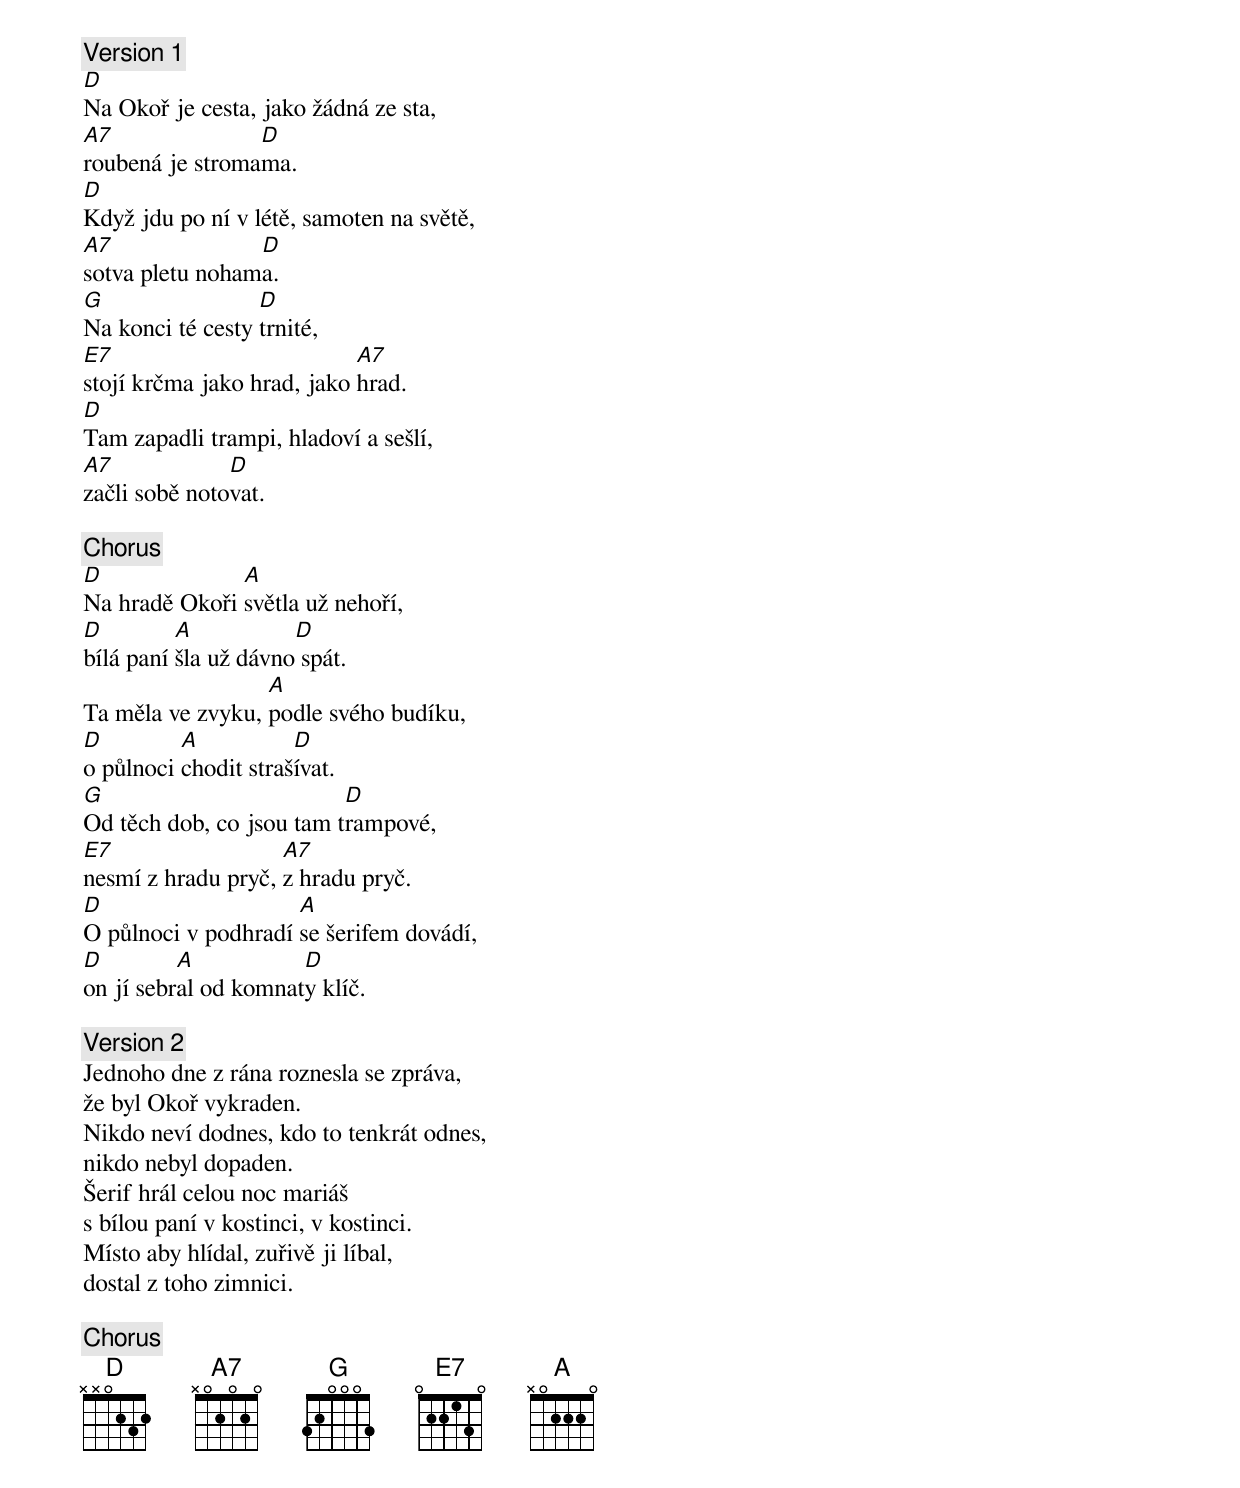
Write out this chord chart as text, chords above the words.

[Version 1]
D
Na Okoř je cesta, jako žádná ze sta,
A7               D
roubená je stromama.
D
Když jdu po ní v létě, samoten na světě,
A7               D
sotva pletu nohama.
G                 D
Na konci té cesty trnité,
E7                          A7
stojí krčma jako hrad, jako hrad.
D
Tam zapadli trampi, hladoví a sešlí,
A7             D
začli sobě notovat.

[Chorus]
D              A
Na hradě Okoři světla už nehoří,
D         A           D
bílá paní šla už dávno spát.
                  A
Ta měla ve zvyku, podle svého budíku,
D         A           D
o půlnoci chodit strašívat.
G                         D
Od těch dob, co jsou tam trampové,
E7                  A7
nesmí z hradu pryč, z hradu pryč.
D                    A
O půlnoci v podhradí se šerifem dovádí,
D         A           D
on jí sebral od komnaty klíč.

[Version 2]
Jednoho dne z rána roznesla se zpráva,
že byl Okoř vykraden.
Nikdo neví dodnes, kdo to tenkrát odnes,
nikdo nebyl dopaden.
Šerif hrál celou noc mariáš
s bílou paní v kostinci, v kostinci.
Místo aby hlídal, zuřivě ji líbal,
dostal z toho zimnici.

[Chorus]
